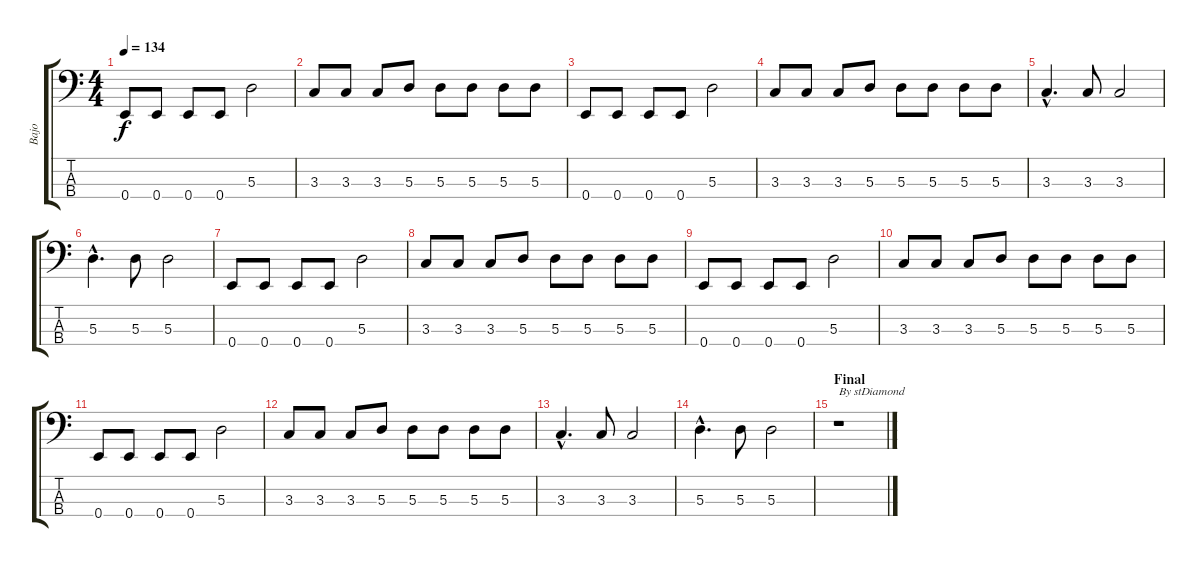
\track ("Bajo" "Bajo") {instrument electricbassfinger}
\staff {score tabs}
\tuning (G2 D2 A1 E1) {hide}
\ts (4 4)
\tempo 134
\clef f4
\ks c
0.4.8{dy f} 0.4.8 0.4.8 0.4.8 5.3.2 |
3.3.8 3.3.8 3.3.8 5.3.8 5.3.8 5.3.8 5.3.8 5.3.8 |
0.4.8 0.4.8 0.4.8 0.4.8 5.3.2 |
3.3.8 3.3.8 3.3.8 5.3.8 5.3.8 5.3.8 5.3.8 5.3.8 |
3.3{hac}.4{d} 3.3.8 3.3.2 |
5.3{hac}.4{d} 5.3.8 5.3.2 |
0.4.8 0.4.8 0.4.8 0.4.8 5.3.2 |
3.3.8 3.3.8 3.3.8 5.3.8 5.3.8 5.3.8 5.3.8 5.3.8 |
0.4.8 0.4.8 0.4.8 0.4.8 5.3.2 |
3.3.8 3.3.8 3.3.8 5.3.8 5.3.8 5.3.8 5.3.8 5.3.8 |
0.4.8 0.4.8 0.4.8 0.4.8 5.3.2 |
3.3.8 3.3.8 3.3.8 5.3.8 5.3.8 5.3.8 5.3.8 5.3.8 |
3.3{hac}.4{d} 3.3.8 3.3.2 |
5.3{hac}.4{d} 5.3.8 5.3.2 |
\section ("" "Final")
r.1{txt "By stDiamond"}
